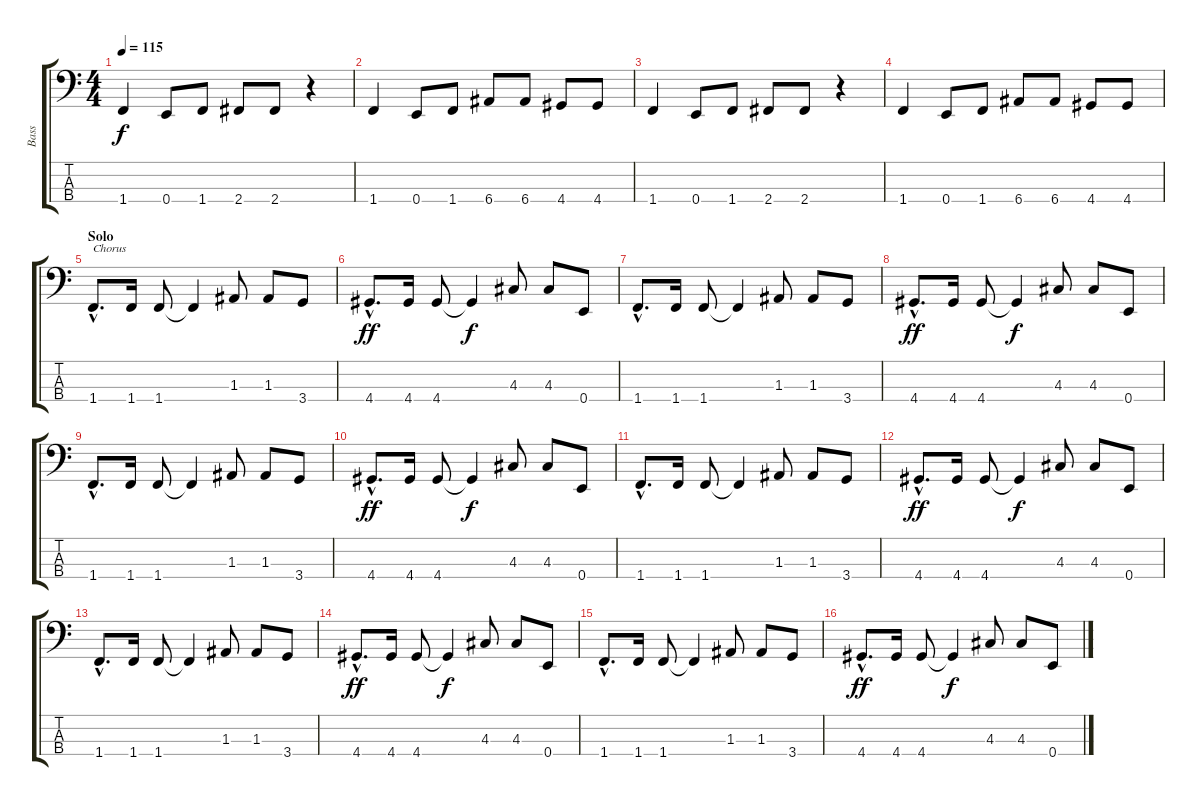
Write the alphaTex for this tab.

\track ("Bass" "Bass") {instrument electricbassfinger}
\staff {score tabs}
\tuning (G2 D2 A1 E1) {hide}
\ts (4 4)
\tempo 115
\clef f4
\ks c
1.4.4{dy f} 0.4.8 1.4.8 2.4.8 2.4.8 r.4 |
1.4.4 0.4.8 1.4.8 6.4.8 6.4.8 4.4.8 4.4.8 |
1.4.4 0.4.8 1.4.8 2.4.8 2.4.8 r.4 |
1.4.4 0.4.8 1.4.8 6.4.8 6.4.8 4.4.8 4.4.8 |
\section ("" "Solo")
1.4{hac}.8{d txt "Chorus"} 1.4.16 1.4.8 1.4{t}.4 1.3.8 1.3.8 3.4.8 |
4.4{hac}.8{d dy ff} 4.4.16 4.4.8 4.4{t}.4{dy f} 4.3.8 4.3.8 0.4.8 |
1.4{hac}.8{d} 1.4.16 1.4.8 1.4{t}.4 1.3.8 1.3.8 3.4.8 |
4.4{hac}.8{d dy ff} 4.4.16 4.4.8 4.4{t}.4{dy f} 4.3.8 4.3.8 0.4.8 |
1.4{hac}.8{d} 1.4.16 1.4.8 1.4{t}.4 1.3.8 1.3.8 3.4.8 |
4.4{hac}.8{d dy ff} 4.4.16 4.4.8 4.4{t}.4{dy f} 4.3.8 4.3.8 0.4.8 |
1.4{hac}.8{d} 1.4.16 1.4.8 1.4{t}.4 1.3.8 1.3.8 3.4.8 |
4.4{hac}.8{d dy ff} 4.4.16 4.4.8 4.4{t}.4{dy f} 4.3.8 4.3.8 0.4.8 |
1.4{hac}.8{d} 1.4.16 1.4.8 1.4{t}.4 1.3.8 1.3.8 3.4.8 |
4.4{hac}.8{d dy ff} 4.4.16 4.4.8 4.4{t}.4{dy f} 4.3.8 4.3.8 0.4.8 |
1.4{hac}.8{d} 1.4.16 1.4.8 1.4{t}.4 1.3.8 1.3.8 3.4.8 |
4.4{hac}.8{d dy ff} 4.4.16 4.4.8 4.4{t}.4{dy f} 4.3.8 4.3.8 0.4.8
